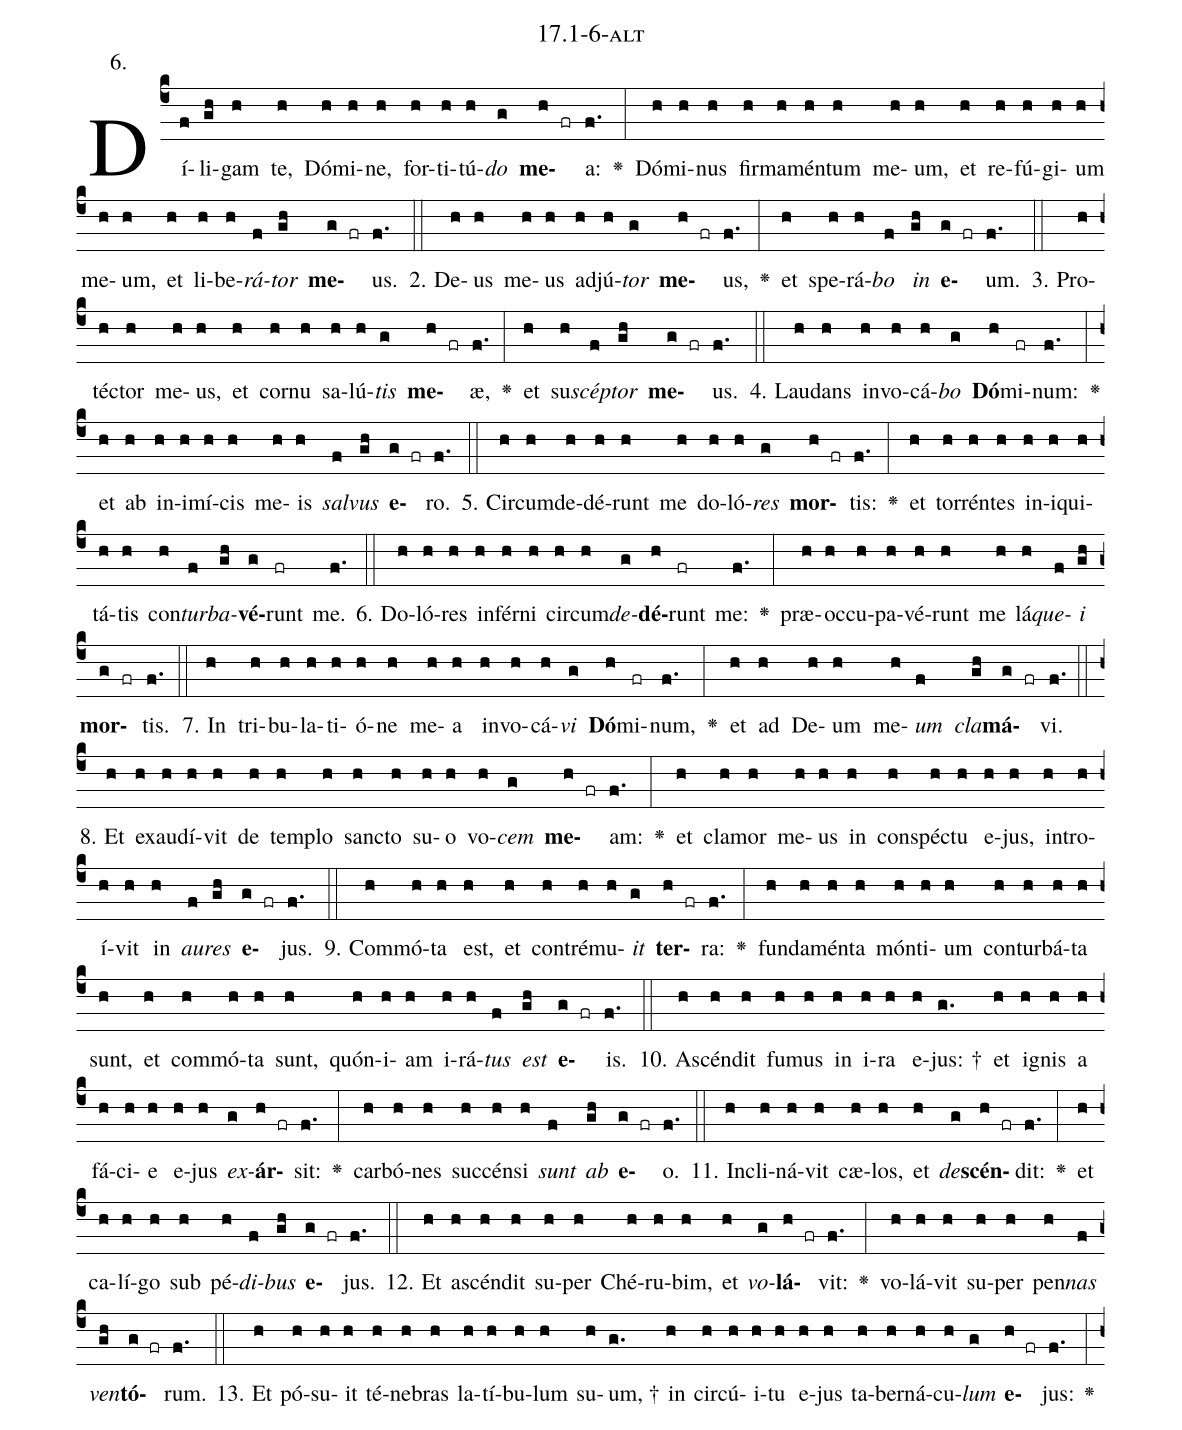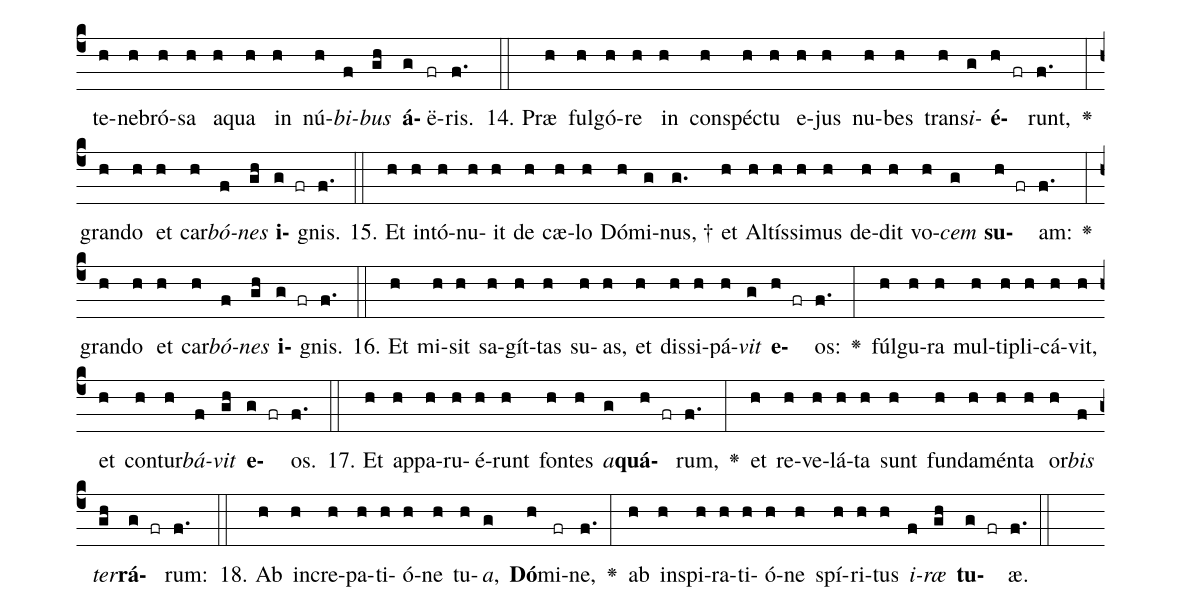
name: 17.1-6-alt;
annotation: 6.;
%%
(c4)Dí(f)li(gh)gam(h) te,(h) Dó(h)mi(h)ne,(h) for(h)ti(h)tú(h)<i>do</i>(g) <b>me</b>(h fr)a:(f.) <v>\greheightstar</v>(:) Dó(h)mi(h)nus(h) fir(h)ma(h)mén(h)tum(h) me(h)um,(h) et(h) re(h)fú(h)gi(h)um(h) me(h)um,(h) et(h) li(h)be(h)<i>rá</i>(f)<i>tor</i>(gh) <b>me</b>(g fr)us.(f.) (::)
2. De(h)us(h) me(h)us(h) ad(h)jú(h)<i>tor</i>(g) <b>me</b>(h fr)us,(f.) <v>\greheightstar</v>(:) et(h) spe(h)rá(h)<i>bo</i>(f) <i>in</i>(gh) <b>e</b>(g fr)um.(f.) (::)
3. Pro(h)téc(h)tor(h) me(h)us,(h) et(h) cor(h)nu(h) sa(h)lú(h)<i>tis</i>(g) <b>me</b>(h fr)æ,(f.) <v>\greheightstar</v>(:) et(h) su(h)<i>scép</i>(f)<i>tor</i>(gh) <b>me</b>(g fr)us.(f.) (::)
4. Lau(h)dans(h) in(h)vo(h)cá(h)<i>bo</i>(g) <b>Dó</b>(h)mi(fr)num:(f.) <v>\greheightstar</v>(:) et(h) ab(h) in(h)i(h)mí(h)cis(h) me(h)is(h) <i>sal</i>(f)<i>vus</i>(gh) <b>e</b>(g fr)ro.(f.) (::)
5. Cir(h)cum(h)de(h)dé(h)runt(h) me(h) do(h)ló(h)<i>res</i>(g) <b>mor</b>(h fr)tis:(f.) <v>\greheightstar</v>(:) et(h) tor(h)rén(h)tes(h) in(h)i(h)qui(h)tá(h)tis(h) con(h)<i>tur</i>(f)<i>ba</i>(gh)<b>vé</b>(g)runt(fr) me.(f.) (::)
6. Do(h)ló(h)res(h) in(h)fér(h)ni(h) cir(h)cum(h)<i>de</i>(g)<b>dé</b>(h)runt(fr) me:(f.) <v>\greheightstar</v>(:) præ(h)oc(h)cu(h)pa(h)vé(h)runt(h) me(h) lá(h)<i>que</i>(f)<i>i</i>(gh) <b>mor</b>(g fr)tis.(f.) (::)
7. In(h) tri(h)bu(h)la(h)ti(h)ó(h)ne(h) me(h)a(h) in(h)vo(h)cá(h)<i>vi</i>(g) <b>Dó</b>(h)mi(fr)num,(f.) <v>\greheightstar</v>(:) et(h) ad(h) De(h)um(h) me(h)<i>um</i>(f) <i>cla</i>(gh)<b>má</b>(g fr)vi.(f.) (::)
8. Et(h) ex(h)au(h)dí(h)vit(h) de(h) tem(h)plo(h) sanc(h)to(h) su(h)o(h) vo(h)<i>cem</i>(g) <b>me</b>(h fr)am:(f.) <v>\greheightstar</v>(:) et(h) cla(h)mor(h) me(h)us(h) in(h) con(h)spéc(h)tu(h) e(h)jus,(h) in(h)tro(h)í(h)vit(h) in(h) <i>au</i>(f)<i>res</i>(gh) <b>e</b>(g fr)jus.(f.) (::)
9. Com(h)mó(h)ta(h) est,(h) et(h) con(h)tré(h)mu(h)<i>it</i>(g) <b>ter</b>(h fr)ra:(f.) <v>\greheightstar</v>(:) fun(h)da(h)mén(h)ta(h) món(h)ti(h)um(h) con(h)tur(h)bá(h)ta(h) sunt,(h) et(h) com(h)mó(h)ta(h) sunt,(h) quón(h)i(h)am(h) i(h)rá(h)<i>tus</i>(f) <i>est</i>(gh) <b>e</b>(g fr)is.(f.) (::)
10. A(h)scén(h)dit(h) fu(h)mus(h) in(h) i(h)ra(h) e(h)jus: †(g.) et(h) i(h)gnis(h) a(h) fá(h)ci(h)e(h) e(h)jus(h) <i>ex</i>(g)<b>ár</b>(h fr)sit:(f.) <v>\greheightstar</v>(:) car(h)bó(h)nes(h) suc(h)cén(h)si(h) <i>sunt</i>(f) <i>ab</i>(gh) <b>e</b>(g fr)o.(f.) (::)
11. In(h)cli(h)ná(h)vit(h) cæ(h)los,(h) et(h) <i>de</i>(g)<b>scén</b>(h fr)dit:(f.) <v>\greheightstar</v>(:) et(h) ca(h)lí(h)go(h) sub(h) pé(h)<i>di</i>(f)<i>bus</i>(gh) <b>e</b>(g fr)jus.(f.) (::)
12. Et(h) a(h)scén(h)dit(h) su(h)per(h) Ché(h)ru(h)bim,(h) et(h) <i>vo</i>(g)<b>lá</b>(h fr)vit:(f.) <v>\greheightstar</v>(:) vo(h)lá(h)vit(h) su(h)per(h) pen(h)<i>nas</i>(f) <i>ven</i>(gh)<b>tó</b>(g fr)rum.(f.) (::)
13. Et(h) pó(h)su(h)it(h) té(h)ne(h)bras(h) la(h)tí(h)bu(h)lum(h) su(h)um, †(g.) in(h) cir(h)cú(h)i(h)tu(h) e(h)jus(h) ta(h)ber(h)ná(h)cu(h)<i>lum</i>(g) <b>e</b>(h fr)jus:(f.) <v>\greheightstar</v>(:) te(h)ne(h)bró(h)sa(h) a(h)qua(h) in(h) nú(h)<i>bi</i>(f)<i>bus</i>(gh) <b>á</b>(g)ë(fr)ris.(f.) (::)
14. Præ(h) ful(h)gó(h)re(h) in(h) con(h)spéc(h)tu(h) e(h)jus(h) nu(h)bes(h) trans(h)<i>i</i>(g)<b>é</b>(h fr)runt,(f.) <v>\greheightstar</v>(:) gran(h)do(h) et(h) car(h)<i>bó</i>(f)<i>nes</i>(gh) <b>i</b>(g fr)gnis.(f.) (::)
15. Et(h) in(h)tó(h)nu(h)it(h) de(h) cæ(h)lo(h) Dó(h)mi(g)nus, †(g.) et(h) Al(h)tís(h)si(h)mus(h) de(h)dit(h) vo(h)<i>cem</i>(g) <b>su</b>(h fr)am:(f.) <v>\greheightstar</v>(:) gran(h)do(h) et(h) car(h)<i>bó</i>(f)<i>nes</i>(gh) <b>i</b>(g fr)gnis.(f.) (::)
16. Et(h) mi(h)sit(h) sa(h)gít(h)tas(h) su(h)as,(h) et(h) dis(h)si(h)pá(h)<i>vit</i>(g) <b>e</b>(h fr)os:(f.) <v>\greheightstar</v>(:) fúl(h)gu(h)ra(h) mul(h)ti(h)pli(h)cá(h)vit,(h) et(h) con(h)tur(h)<i>bá</i>(f)<i>vit</i>(gh) <b>e</b>(g fr)os.(f.) (::)
17. Et(h) ap(h)pa(h)ru(h)é(h)runt(h) fon(h)tes(h) <i>a</i>(g)<b>quá</b>(h fr)rum,(f.) <v>\greheightstar</v>(:) et(h) re(h)ve(h)lá(h)ta(h) sunt(h) fun(h)da(h)mén(h)ta(h) or(h)<i>bis</i>(f) <i>ter</i>(gh)<b>rá</b>(g fr)rum:(f.) (::)
18. Ab(h) in(h)cre(h)pa(h)ti(h)ó(h)ne(h) tu(h)<i>a</i>,(g) <b>Dó</b>(h)mi(fr)ne,(f.) <v>\greheightstar</v>(:) ab(h) in(h)spi(h)ra(h)ti(h)ó(h)ne(h) spí(h)ri(h)tus(h) <i>i</i>(f)<i>ræ</i>(gh) <b>tu</b>(g fr)æ.(f.) (::)
